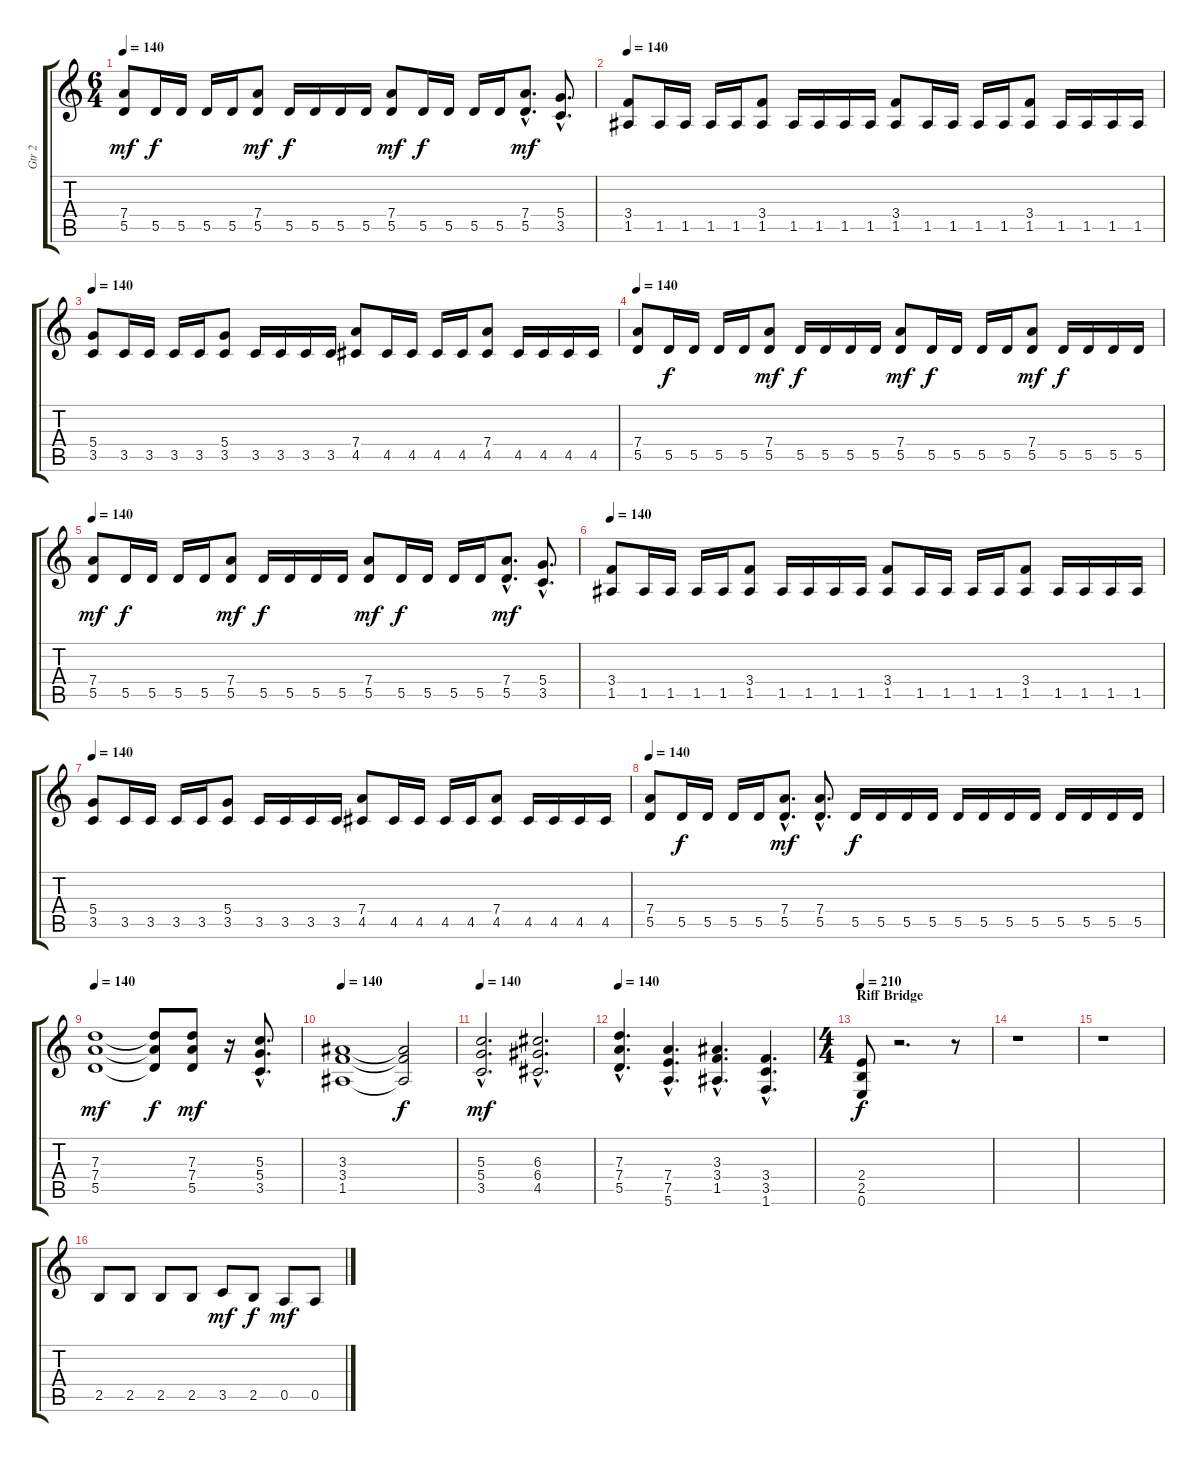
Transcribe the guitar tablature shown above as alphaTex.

\track ("Gtr 2" "Gtr 2") {instrument distortionguitar}
\staff {score tabs}
\tuning (E4 B3 G3 D3 A2 E2) {hide}
\ts (6 4)
\tempo 140
\clef g2
\ks c
(7.4 5.5).8{dy mf} 5.5.16{dy f} 5.5.16 5.5.16 5.5.16 (7.4 5.5).8{dy mf} 5.5.16{dy f} 5.5.16 5.5.16 5.5.16 (7.4 5.5).8{dy mf} 5.5.16{dy f} 5.5.16 5.5.16 5.5.16 (7.4{hac} 5.5{hac}).8{d dy mf} (5.4{hac} 3.5{hac}).8{d} |
\tempo 140
(3.4 1.5).8 1.5.16 1.5.16 1.5.16 1.5.16 (3.4 1.5).8 1.5.16 1.5.16 1.5.16 1.5.16 (3.4 1.5).8 1.5.16 1.5.16 1.5.16 1.5.16 (3.4 1.5).8 1.5.16 1.5.16 1.5.16 1.5.16 |
\tempo 140
(5.4 3.5).8 3.5.16 3.5.16 3.5.16 3.5.16 (5.4 3.5).8 3.5.16 3.5.16 3.5.16 3.5.16 (7.4 4.5).8 4.5.16 4.5.16 4.5.16 4.5.16 (7.4 4.5).8 4.5.16 4.5.16 4.5.16 4.5.16 |
\tempo 140
(7.4 5.5).8 5.5.16{dy f} 5.5.16 5.5.16 5.5.16 (7.4 5.5).8{dy mf} 5.5.16{dy f} 5.5.16 5.5.16 5.5.16 (7.4 5.5).8{dy mf} 5.5.16{dy f} 5.5.16 5.5.16 5.5.16 (7.4 5.5).8{dy mf} 5.5.16{dy f} 5.5.16 5.5.16 5.5.16 |
\tempo 140
(7.4 5.5).8{dy mf} 5.5.16{dy f} 5.5.16 5.5.16 5.5.16 (7.4 5.5).8{dy mf} 5.5.16{dy f} 5.5.16 5.5.16 5.5.16 (7.4 5.5).8{dy mf} 5.5.16{dy f} 5.5.16 5.5.16 5.5.16 (7.4{hac} 5.5{hac}).8{d dy mf} (5.4{hac} 3.5{hac}).8{d} |
\tempo 140
(3.4 1.5).8 1.5.16 1.5.16 1.5.16 1.5.16 (3.4 1.5).8 1.5.16 1.5.16 1.5.16 1.5.16 (3.4 1.5).8 1.5.16 1.5.16 1.5.16 1.5.16 (3.4 1.5).8 1.5.16 1.5.16 1.5.16 1.5.16 |
\tempo 140
(5.4 3.5).8 3.5.16 3.5.16 3.5.16 3.5.16 (5.4 3.5).8 3.5.16 3.5.16 3.5.16 3.5.16 (7.4 4.5).8 4.5.16 4.5.16 4.5.16 4.5.16 (7.4 4.5).8 4.5.16 4.5.16 4.5.16 4.5.16 |
\tempo 140
(7.4 5.5).8 5.5.16{dy f} 5.5.16 5.5.16 5.5.16 (7.4{hac} 5.5{hac}).8{d dy mf} (7.4{hac} 5.5{hac}).8{d} 5.5.16{dy f} 5.5.16 5.5.16 5.5.16 5.5.16 5.5.16 5.5.16 5.5.16 5.5.16 5.5.16 5.5.16 5.5.16 |
\tempo 140
(7.3 7.4 5.5).1{dy mf} (7.3{t} 7.4{t} 5.5{t}).8{dy f} (7.3 7.4 5.5).8{dy mf} r.16 (5.3{hac} 5.4{hac} 3.5{hac}).8{d} |
\tempo 140
(3.3 3.4 1.5).1 (3.3{t} 3.4{t} 1.5{t}).2{dy f} |
\tempo 140
(5.3{hac} 5.4{hac} 3.5{hac}).2{d dy mf} (6.3{hac} 6.4{hac} 4.5{hac}).2{d} |
\tempo 140
(7.3{hac} 7.4{hac} 5.5{hac}).4{d} (7.4{hac} 7.5{hac} 5.6{hac}).4{d} (3.3{hac} 3.4{hac} 1.5{hac}).4{d} (3.4{hac} 3.5{hac} 1.6{hac}).4{d} |
\ts (4 4)
\section ("" "Riff Bridge")
\tempo 210
(2.4 2.5 0.6).8{dy f} r.2{d} r.8 |
r.1 |
r.1 |
2.5.8 2.5.8 2.5.8 2.5.8 3.5.8{dy mf} 2.5.8{dy f} 0.5.8{dy mf} 0.5.8
